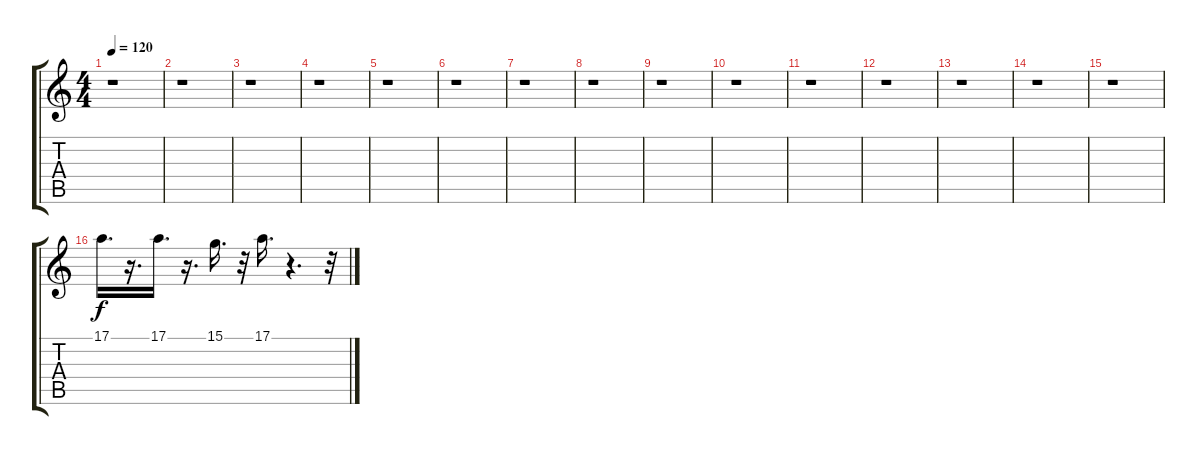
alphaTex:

\track "" {instrument orchestrahit}
\staff {score tabs}
\tuning (E4 B3 G3 D3 A2 E2) {hide}
\ts (4 4)
\tempo 120
\clef g2
\ks c
r.1{dy f} |
r.1 |
r.1 |
r.1 |
r.1 |
r.1 |
r.1 |
r.1 |
r.1 |
r.1 |
r.1 |
r.1 |
r.1 |
r.1 |
r.1 |
17.1.16{d} r.16{d} 17.1.16{d} r.16{d} 15.1.16{d} r.32 17.1.16{d} r.4{d} r.32
